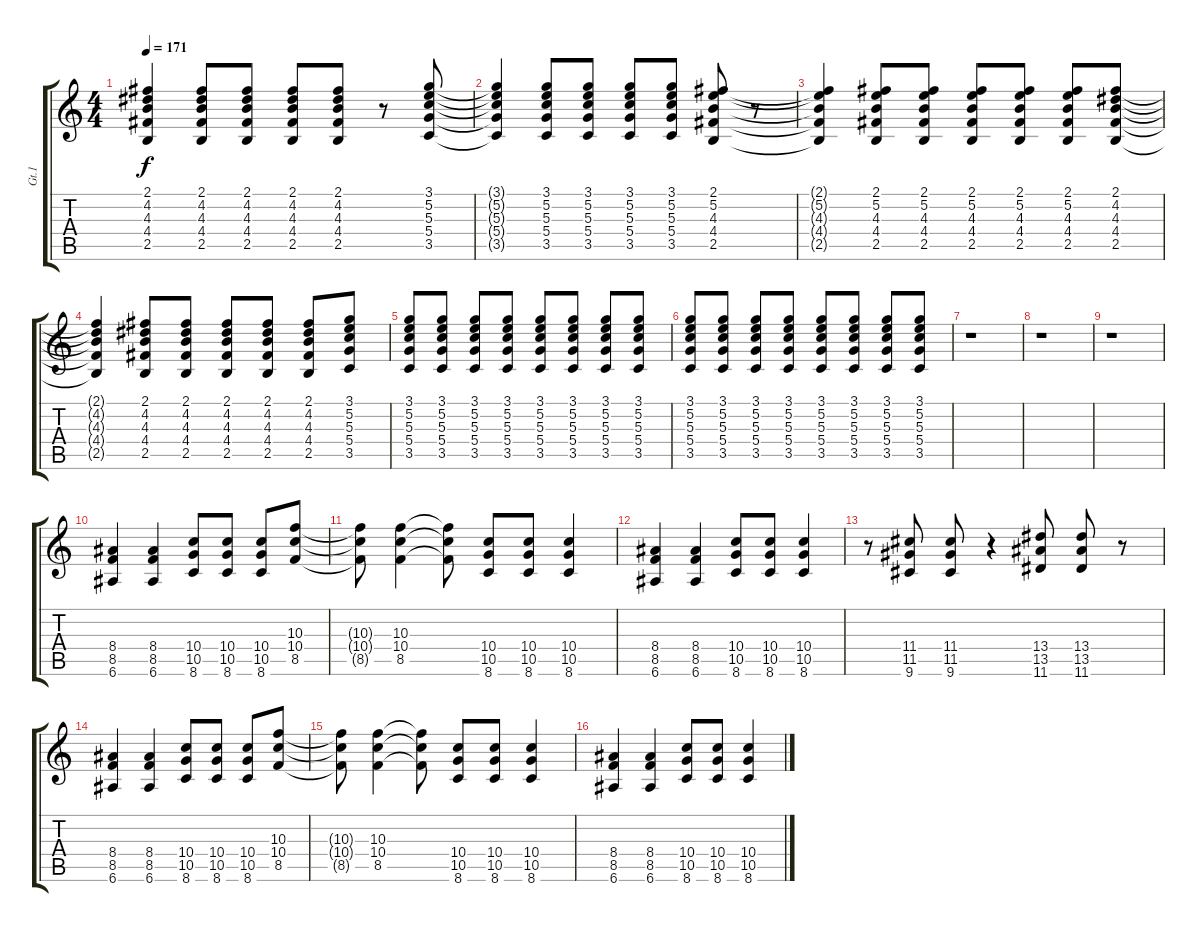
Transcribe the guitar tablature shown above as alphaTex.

\track ("Gt.1" "Gt.1") {instrument overdrivenguitar}
\staff {score tabs}
\tuning (E4 B3 G3 D3 A2 E2) {hide}
\ts (4 4)
\tempo 171
\clef g2
\ks c
(2.1{t} 4.2{t} 4.3{t} 4.4{t} 2.5{t}).4{dy f} (2.1 4.2 4.3 4.4 2.5).8 (2.1 4.2 4.3 4.4 2.5).8 (2.1 4.2 4.3 4.4 2.5).8 (2.1 4.2 4.3 4.4 2.5).8 r.8 (3.1 5.2 5.3 5.4 3.5).8 |
(3.1{t} 5.2{t} 5.3{t} 5.4{t} 3.5{t}).4 (3.1 5.2 5.3 5.4 3.5).8 (3.1 5.2 5.3 5.4 3.5).8 (3.1 5.2 5.3 5.4 3.5).8 (3.1 5.2 5.3 5.4 3.5).8 (2.1 5.2 4.3 4.4 2.5).8 r.8 |
(2.1{t} 5.2{t} 4.3{t} 4.4{t} 2.5{t}).4 (2.1 5.2 4.3 4.4 2.5).8 (2.1 5.2 4.3 4.4 2.5).8 (2.1 5.2 4.3 4.4 2.5).8 (2.1 5.2 4.3 4.4 2.5).8 (2.1 5.2 4.3 4.4 2.5).8 (2.1 4.2 4.3 4.4 2.5).8 |
(2.1{t} 4.2{t} 4.3{t} 4.4{t} 2.5{t}).4 (2.1 4.2 4.3 4.4 2.5).8 (2.1 4.2 4.3 4.4 2.5).8 (2.1 4.2 4.3 4.4 2.5).8 (2.1 4.2 4.3 4.4 2.5).8 (2.1 4.2 4.3 4.4 2.5).8 (3.1 5.2 5.3 5.4 3.5).8 |
(3.1 5.2 5.3 5.4 3.5).8 (3.1 5.2 5.3 5.4 3.5).8 (3.1 5.2 5.3 5.4 3.5).8 (3.1 5.2 5.3 5.4 3.5).8 (3.1 5.2 5.3 5.4 3.5).8 (3.1 5.2 5.3 5.4 3.5).8 (3.1 5.2 5.3 5.4 3.5).8 (3.1 5.2 5.3 5.4 3.5).8 |
(3.1 5.2 5.3 5.4 3.5).8 (3.1 5.2 5.3 5.4 3.5).8 (3.1 5.2 5.3 5.4 3.5).8 (3.1 5.2 5.3 5.4 3.5).8 (3.1 5.2 5.3 5.4 3.5).8 (3.1 5.2 5.3 5.4 3.5).8 (3.1 5.2 5.3 5.4 3.5).8 (3.1 5.2 5.3 5.4 3.5).8 |
r.1 |
r.1 |
r.1 |
(8.4 8.5 6.6).4 (8.4 8.5 6.6).4 (10.4 10.5 8.6).8 (10.4 10.5 8.6).8 (10.4 10.5 8.6).8 (10.3 10.4 8.5).8 |
(10.3{t} 10.4{t} 8.5{t}).8 (10.3 10.4 8.5).4 (10.3{t} 10.4{t} 8.5{t}).8 (10.4 10.5 8.6).8 (10.4 10.5 8.6).8 (10.4 10.5 8.6).4 |
(8.4 8.5 6.6).4 (8.4 8.5 6.6).4 (10.4 10.5 8.6).8 (10.4 10.5 8.6).8 (10.4 10.5 8.6).4 |
r.8 (11.4 11.5 9.6).8 (11.4 11.5 9.6).8 r.4 (13.4 13.5 11.6).8 (13.4 13.5 11.6).8 r.8 |
(8.4 8.5 6.6).4 (8.4 8.5 6.6).4 (10.4 10.5 8.6).8 (10.4 10.5 8.6).8 (10.4 10.5 8.6).8 (10.3 10.4 8.5).8 |
(10.3{t} 10.4{t} 8.5{t}).8 (10.3 10.4 8.5).4 (10.3{t} 10.4{t} 8.5{t}).8 (10.4 10.5 8.6).8 (10.4 10.5 8.6).8 (10.4 10.5 8.6).4 |
(8.4 8.5 6.6).4 (8.4 8.5 6.6).4 (10.4 10.5 8.6).8 (10.4 10.5 8.6).8 (10.4 10.5 8.6).4
